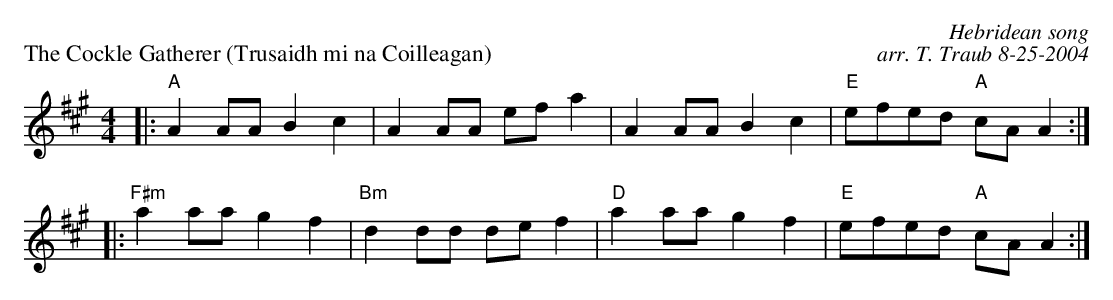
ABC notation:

X:1
P: The Cockle Gatherer (Trusaidh mi na Coilleagan)
C: Hebridean song
C: arr. T. Traub 8-25-2004
M: 4/4
L: 1/8
K: A
|: "A"A2 AA B2 c2|A2 AA ef a2|A2 AA B2 c2 |"E"efed "A"cA A2 :|
|: "F#m"a2 aa g2 f2|"Bm"d2 dd de f2|"D"a2 aa g2 f2|"E"efed "A"cA A2 :|
